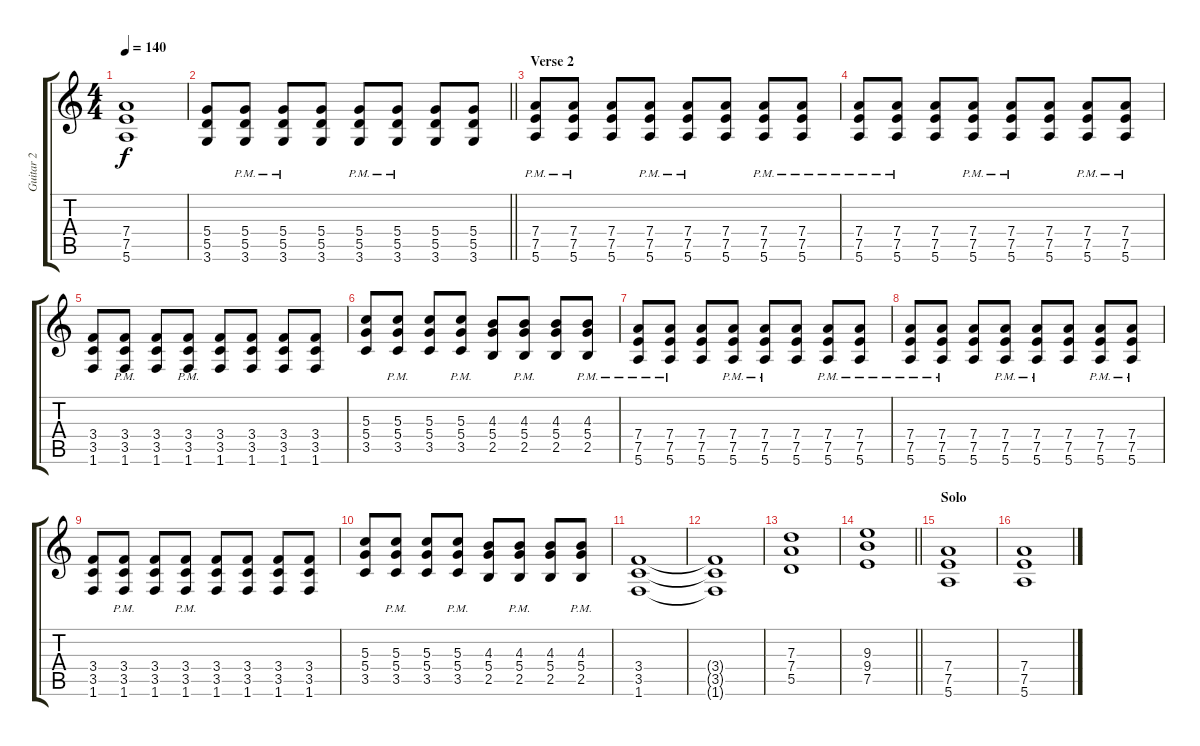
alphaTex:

\track ("Guitar 2" "Guitar 2") {instrument distortionguitar}
\staff {score tabs}
\tuning (E4 B3 G3 D3 A2 E2) {hide}
\ts (4 4)
\tempo 140
\clef g2
\ks c
(7.4{t} 7.5{t} 5.6{t}).1{dy f} |
\barLineRight lightlight
(5.4 5.5 3.6).8 (5.4{pm} 5.5{pm} 3.6{pm}).8 (5.4{pm} 5.5{pm} 3.6{pm}).8 (5.4 5.5 3.6).8 (5.4{pm} 5.5{pm} 3.6{pm}).8 (5.4{pm} 5.5{pm} 3.6{pm}).8 (5.4 5.5 3.6).8 (5.4 5.5 3.6).8 |
\section ("" "Verse 2")
(7.4{pm} 7.5{pm} 5.6{pm}).8 (7.4{pm} 7.5{pm} 5.6{pm}).8 (7.4 7.5 5.6).8 (7.4{pm} 7.5{pm} 5.6{pm}).8 (7.4{pm} 7.5{pm} 5.6{pm}).8 (7.4 7.5 5.6).8 (7.4{pm} 7.5{pm} 5.6{pm}).8 (7.4{pm} 7.5{pm} 5.6{pm}).8 |
(7.4{pm} 7.5{pm} 5.6{pm}).8 (7.4{pm} 7.5{pm} 5.6{pm}).8 (7.4 7.5 5.6).8 (7.4{pm} 7.5{pm} 5.6{pm}).8 (7.4{pm} 7.5{pm} 5.6{pm}).8 (7.4 7.5 5.6).8 (7.4{pm} 7.5{pm} 5.6{pm}).8 (7.4{pm} 7.5{pm} 5.6{pm}).8 |
(3.4 3.5 1.6).8 (3.4{pm} 3.5{pm} 1.6{pm}).8 (3.4 3.5 1.6).8 (3.4{pm} 3.5{pm} 1.6{pm}).8 (3.4 3.5 1.6).8 (3.4 3.5 1.6).8 (3.4 3.5 1.6).8 (3.4 3.5 1.6).8 |
(5.3 5.4 3.5).8 (5.3{pm} 5.4{pm} 3.5{pm}).8 (5.3 5.4 3.5).8 (5.3{pm} 5.4{pm} 3.5{pm}).8 (4.3 5.4 2.5).8 (4.3{pm} 5.4{pm} 2.5{pm}).8 (4.3 5.4 2.5).8 (4.3{pm} 5.4{pm} 2.5{pm}).8 |
(7.4{pm} 7.5{pm} 5.6{pm}).8 (7.4{pm} 7.5{pm} 5.6{pm}).8 (7.4 7.5 5.6).8 (7.4{pm} 7.5{pm} 5.6{pm}).8 (7.4{pm} 7.5{pm} 5.6{pm}).8 (7.4 7.5 5.6).8 (7.4{pm} 7.5{pm} 5.6{pm}).8 (7.4{pm} 7.5{pm} 5.6{pm}).8 |
(7.4{pm} 7.5{pm} 5.6{pm}).8 (7.4{pm} 7.5{pm} 5.6{pm}).8 (7.4 7.5 5.6).8 (7.4{pm} 7.5{pm} 5.6{pm}).8 (7.4{pm} 7.5{pm} 5.6{pm}).8 (7.4 7.5 5.6).8 (7.4{pm} 7.5{pm} 5.6{pm}).8 (7.4{pm} 7.5{pm} 5.6{pm}).8 |
(3.4 3.5 1.6).8 (3.4{pm} 3.5{pm} 1.6{pm}).8 (3.4 3.5 1.6).8 (3.4{pm} 3.5{pm} 1.6{pm}).8 (3.4 3.5 1.6).8 (3.4 3.5 1.6).8 (3.4 3.5 1.6).8 (3.4 3.5 1.6).8 |
(5.3 5.4 3.5).8 (5.3{pm} 5.4{pm} 3.5{pm}).8 (5.3 5.4 3.5).8 (5.3{pm} 5.4{pm} 3.5{pm}).8 (4.3 5.4 2.5).8 (4.3{pm} 5.4{pm} 2.5{pm}).8 (4.3 5.4 2.5).8 (4.3{pm} 5.4{pm} 2.5{pm}).8 |
(3.4 3.5 1.6).1 |
(3.4{t} 3.5{t} 1.6{t}).1 |
(7.3 7.4 5.5).1 |
\barLineRight lightlight
(9.3 9.4 7.5).1 |
\section ("" "Solo")
(7.4 7.5 5.6).1 |
(7.4 7.5 5.6).1
